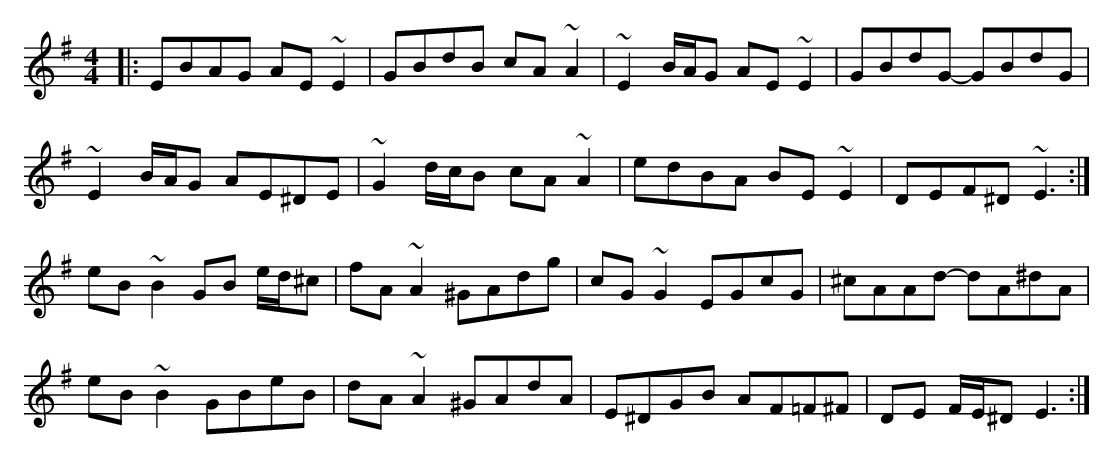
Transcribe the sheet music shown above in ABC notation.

X:1
M:4/4
K:Emin
|:EBAG AE ~E2|GBdB cA ~A2|~E2 B/A/G AE ~E2|GBdG- GBdG|
~E2 B/A/G AE^DE|~G2 d/c/B cA ~A2|edBA BE ~E2|DEF^D ~E3:|
eB ~B2 GB e/d/^c|fA ~A2 ^GAdg|cG ~G2 EGcG|^cAAd- dA^dA|
eB ~B2 GBeB|dA ~A2 ^GAdA|E^DGB AF=F^F|DE F/E/^D E3:|
